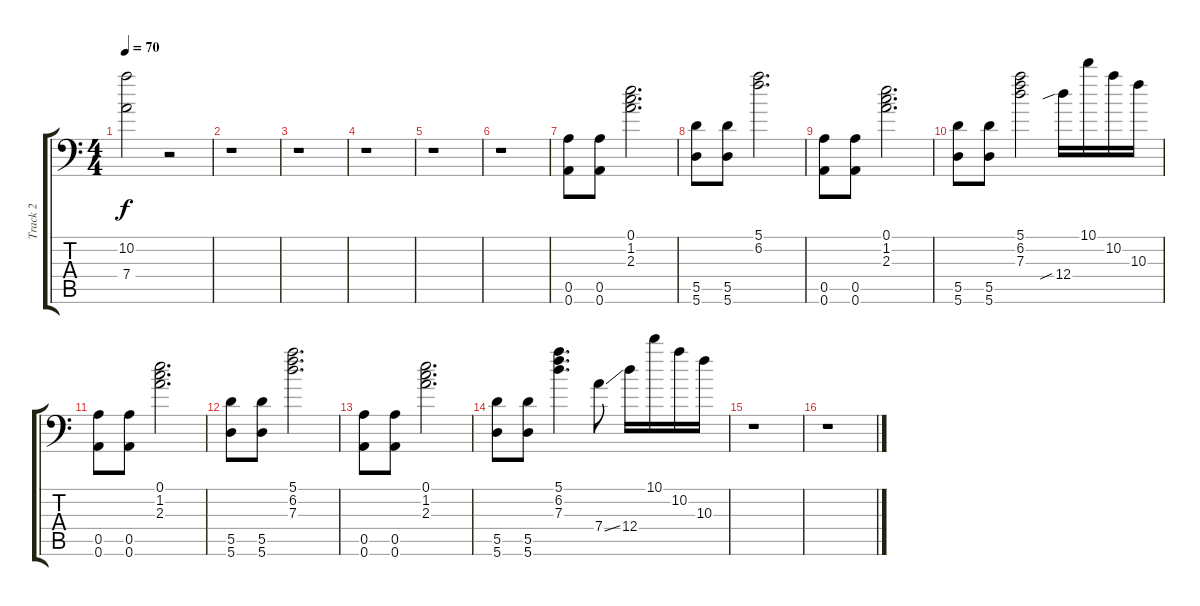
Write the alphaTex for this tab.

\track ("Track 2" "Track 2") {instrument overdrivenguitar}
\staff {score tabs}
\tuning (E4 B3 G3 D3 A2 A1) {hide}
\ts (4 4)
\tempo 70
\clef f4
\ks c
(10.2{t} 7.4{t}).2{dy f} r.2 |
r.1 |
r.1 |
r.1 |
r.1 |
r.1 |
(0.5 0.6).8 (0.5 0.6).8 (0.1 1.2 2.3).2{d} |
(5.5 5.6).8 (5.5 5.6).8 (5.1 6.2).2{d} |
(0.5 0.6).8 (0.5 0.6).8 (0.1 1.2 2.3).2{d} |
(5.5 5.6).8 (5.5 5.6).8 (5.1 6.2 7.3).2 12.4{sib}.16 10.1.16 10.2.16 10.3.16 |
(0.5 0.6).8 (0.5 0.6).8 (0.1 1.2 2.3).2{d} |
(5.5 5.6).8 (5.5 5.6).8 (5.1 6.2 7.3).2{d} |
(0.5 0.6).8 (0.5 0.6).8 (0.1 1.2 2.3).2{d} |
(5.5 5.6).8 (5.5 5.6).8 (5.1 6.2 7.3).4{d} 7.4{ss}.8 12.4.16 10.1.16 10.2.16 10.3.16 |
r.1 |
r.1
